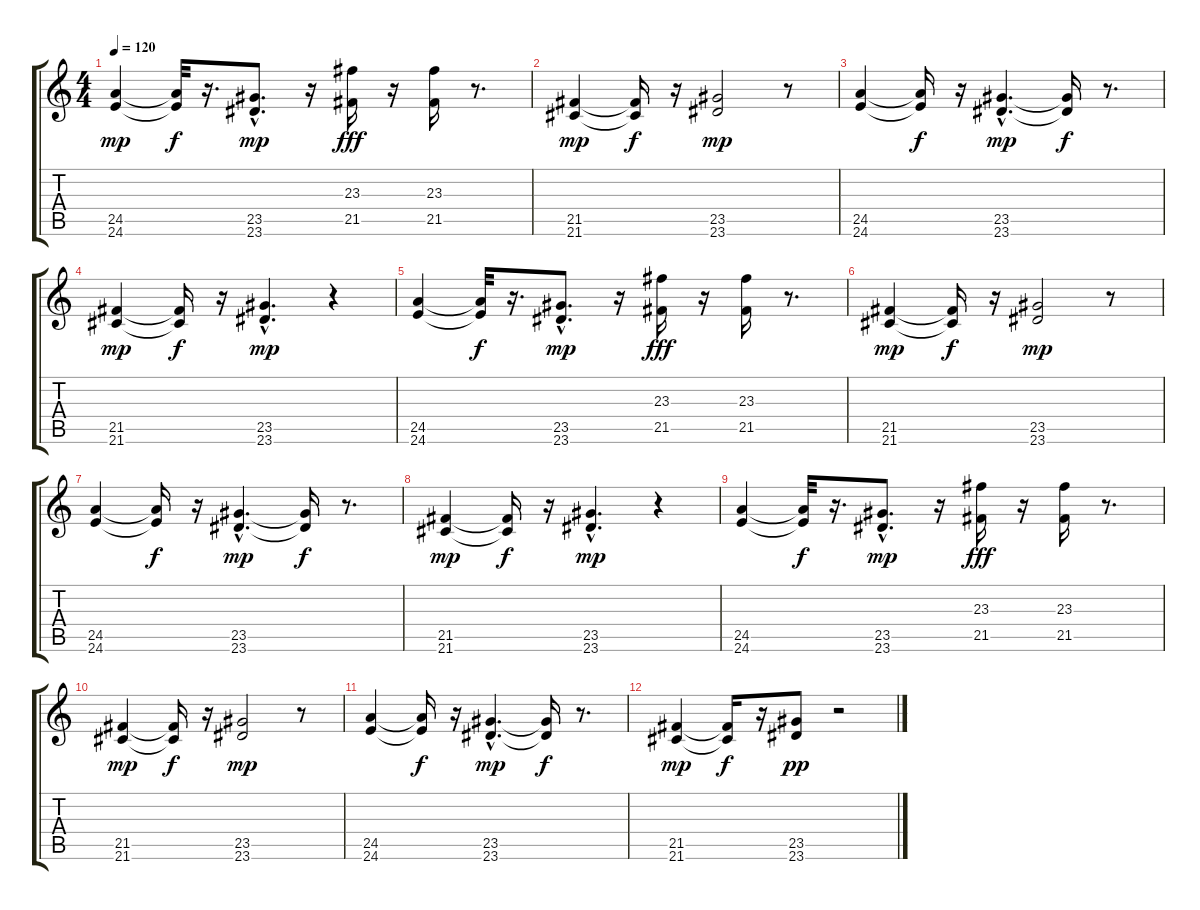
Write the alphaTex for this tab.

\track "" {instrument stringensemble2}
\staff {score tabs}
\tuning (E4 B3 G3 D3 A2 E2) {hide}
\ts (4 4)
\tempo 120
\clef g2
\ks c
(24.5 24.6).4{dy mp} (24.5{t} 24.6{t}).32{dy f} r.16{d} (23.5{hac} 23.6{hac}).8{d dy mp} r.16 (23.3 21.5).16{dy fff balance 0} r.16 (23.3 21.5).16 r.8{d} |
(21.5 21.6).4{dy mp balance 8} (21.5{t} 21.6{t}).16{dy f} r.16 (23.5 23.6).2{dy mp} r.8 |
(24.5 24.6).4 (24.5{t} 24.6{t}).16{dy f} r.16 (23.5{hac} 23.6{hac}).4{d dy mp} (23.5{t} 23.6{t}).16{dy f} r.8{d} |
(21.5 21.6).4{dy mp} (21.5{t} 21.6{t}).16{dy f} r.16 (23.5{hac} 23.6{hac}).4{d dy mp} r.4 |
(24.5 24.6).4 (24.5{t} 24.6{t}).32{dy f} r.16{d} (23.5{hac} 23.6{hac}).8{d dy mp} r.16 (23.3 21.5).16{dy fff balance 0} r.16 (23.3 21.5).16 r.8{d} |
(21.5 21.6).4{dy mp balance 8} (21.5{t} 21.6{t}).16{dy f} r.16 (23.5 23.6).2{dy mp} r.8 |
(24.5 24.6).4 (24.5{t} 24.6{t}).16{dy f} r.16 (23.5{hac} 23.6{hac}).4{d dy mp} (23.5{t} 23.6{t}).16{dy f} r.8{d} |
(21.5 21.6).4{dy mp} (21.5{t} 21.6{t}).16{dy f} r.16 (23.5{hac} 23.6{hac}).4{d dy mp} r.4 |
(24.5 24.6).4 (24.5{t} 24.6{t}).32{dy f} r.16{d} (23.5{hac} 23.6{hac}).8{d dy mp} r.16 (23.3 21.5).16{dy fff balance 0} r.16 (23.3 21.5).16 r.8{d} |
(21.5 21.6).4{dy mp balance 8} (21.5{t} 21.6{t}).16{dy f} r.16 (23.5 23.6).2{dy mp} r.8 |
(24.5 24.6).4 (24.5{t} 24.6{t}).16{dy f} r.16 (23.5{hac} 23.6{hac}).4{d dy mp} (23.5{t} 23.6{t}).16{dy f} r.8{d} |
(21.5 21.6).4{dy mp} (21.5{t} 21.6{t}).16{dy f} r.16 (23.5 23.6).8{dy pp} r.2
